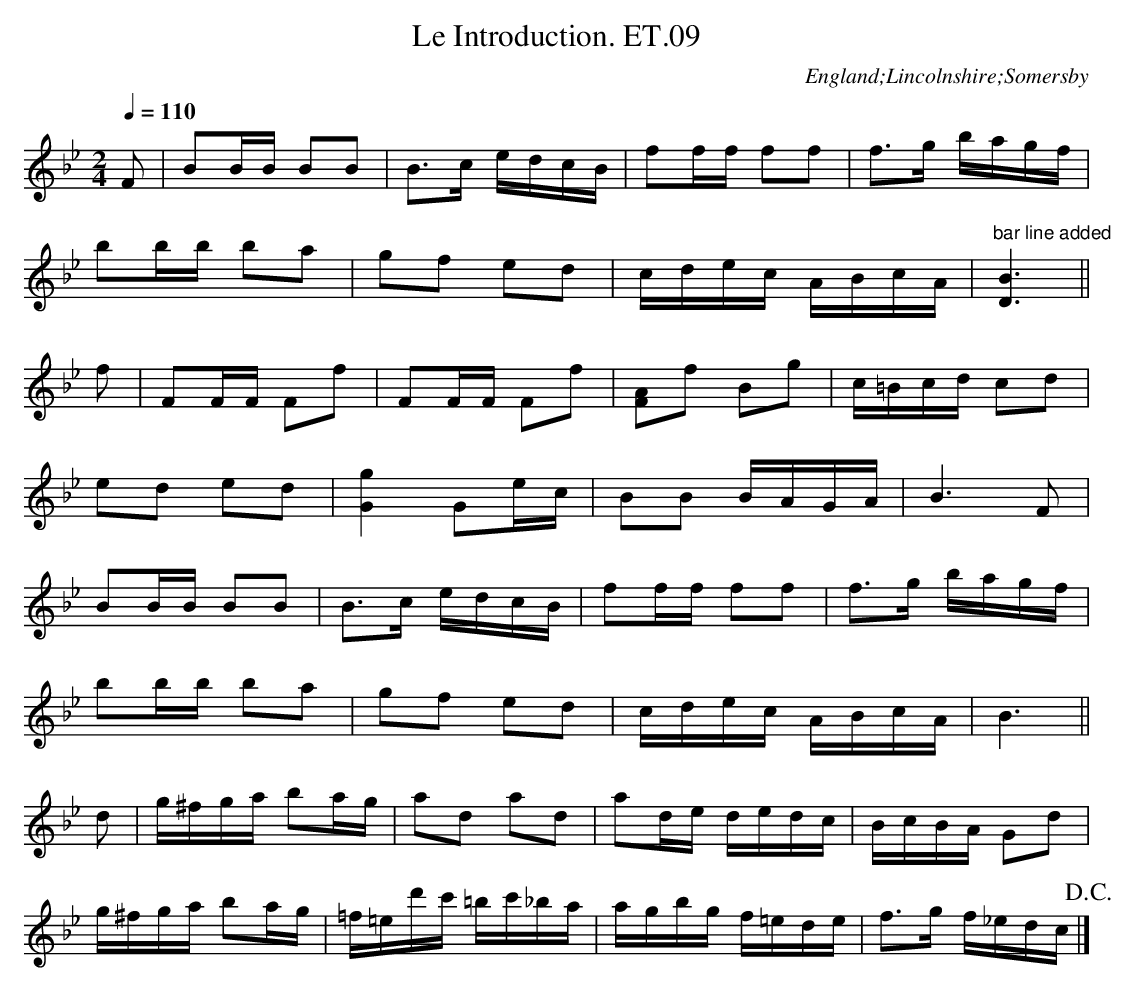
X:1
T:Introduction. ET.09, Le
M:2/4
L:1/8
Q:1/4=110
O:England;Lincolnshire;Somersby
K:Bb
F|BB/B/ BB|B>c e/d/c/B/|ff/f/ ff|f>g b/a/g/f/|
bb/b/ ba|gf ed|c/d/e/c/ A/B/c/A/|"^bar line added" [B3D3]||
f|FF/F/ Ff|FF/F/ Ff|[AF]f Bg|c/=B/c/d/ cd|
ed ed|[g2G2] Ge/c/|BB B/A/G/A/|B2>F2|
BB/B/ BB|B>c e/d/c/B/|ff/f/ ff|f>g b/a/g/f/|
bb/b/ ba|gf ed|c/d/e/c/ A/B/c/A/|B3||
d|g/^f/g/a/ ba/g/|ad ad|ad/e/ d/e/d/c/|B/c/B/A/ Gd|
g/^f/g/a/ ba/g/|=f/=e/d'/c'/ =b/c'/_b/a/|a/g/b/g/ f/=e/d/e/|f>g f/_e/d/c/!D.C.!|]
